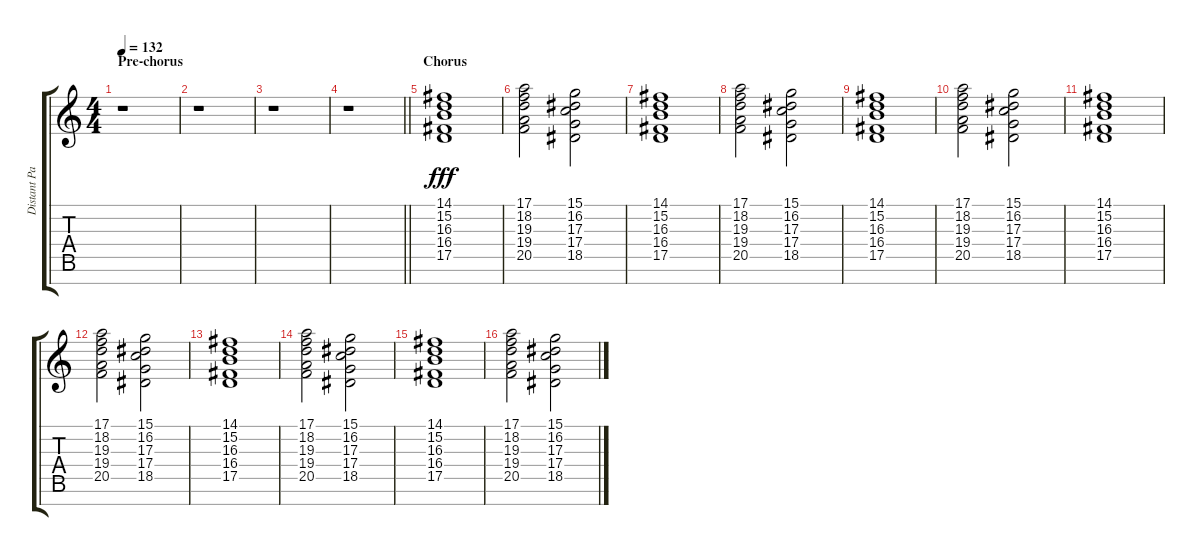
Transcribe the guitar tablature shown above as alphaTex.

\track ("Distant Pad" "Distant Pa") {instrument pad2warm}
\staff {score tabs}
\tuning (E4 B3 G3 D3 A2 E2 B1) {hide}
\ts (4 4)
\section ("" "Pre-chorus")
\tempo 132
\clef g2
\ks c
r.1{dy fff} |
r.1 |
r.1 |
\barLineRight lightlight
r.1 |
\section ("" "Chorus")
(14.1 15.2 16.3 16.4 17.5).1 |
(17.1 18.2 19.3 19.4 20.5).2 (15.1 16.2 17.3 17.4 18.5).2 |
(14.1 15.2 16.3 16.4 17.5).1 |
(17.1 18.2 19.3 19.4 20.5).2 (15.1 16.2 17.3 17.4 18.5).2 |
(14.1 15.2 16.3 16.4 17.5).1 |
(17.1 18.2 19.3 19.4 20.5).2 (15.1 16.2 17.3 17.4 18.5).2 |
(14.1 15.2 16.3 16.4 17.5).1 |
(17.1 18.2 19.3 19.4 20.5).2 (15.1 16.2 17.3 17.4 18.5).2 |
(14.1 15.2 16.3 16.4 17.5).1 |
(17.1 18.2 19.3 19.4 20.5).2 (15.1 16.2 17.3 17.4 18.5).2 |
(14.1 15.2 16.3 16.4 17.5).1 |
(17.1 18.2 19.3 19.4 20.5).2 (15.1 16.2 17.3 17.4 18.5).2
